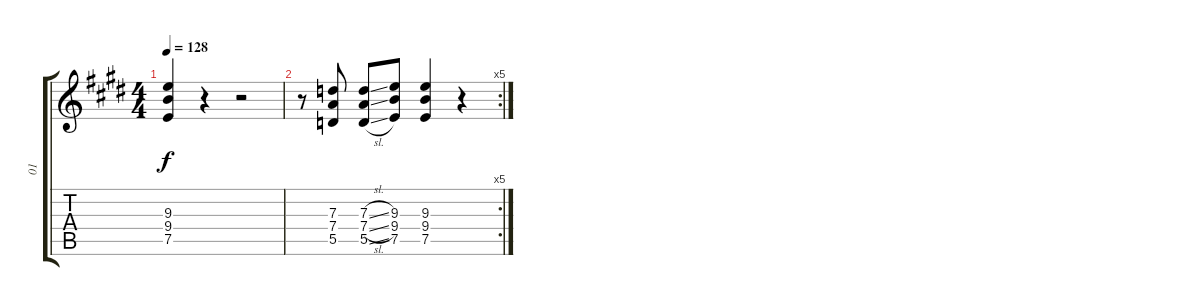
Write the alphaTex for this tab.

\track ("01" "01") {instrument distortionguitar}
\staff {score tabs}
\tuning (E4 B3 G3 D3 A2 E2) {hide}
\ts (4 4)
\tempo 128
\clef g2
\ks c#minor
(9.3 9.4 7.5).4{dy f} r.4 r.2 |
\rc 5
r.8 (7.3 7.4 5.5).8 (7.3{sl} 7.4{sl} 5.5{sl}).8 (9.3 9.4 7.5).8 (9.3 9.4 7.5).4 r.4
